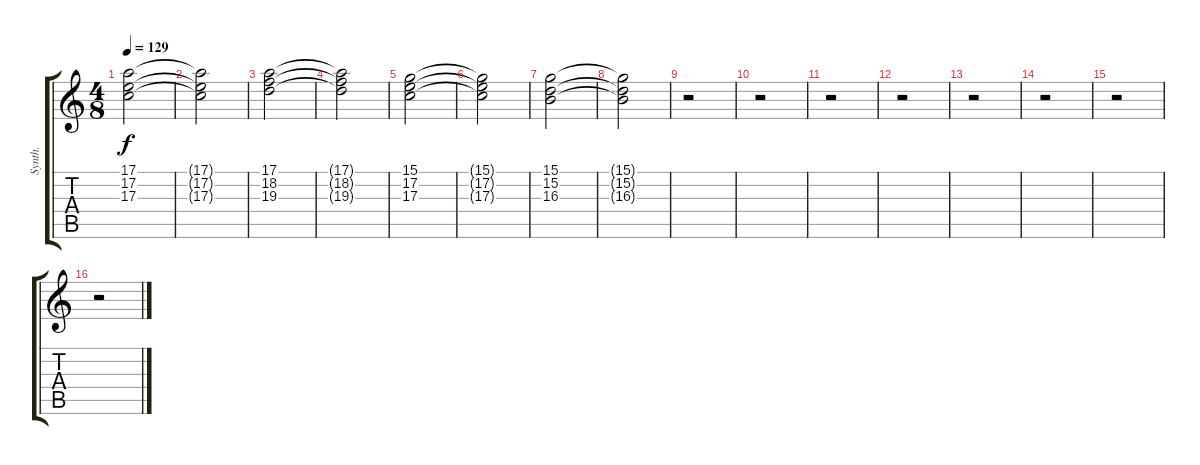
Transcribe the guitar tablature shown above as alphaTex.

\track ("Synth." "Synth.") {instrument stringensemble2}
\staff {score tabs}
\tuning (E4 B3 G3 D3 A2 E2) {hide}
\ts (4 8)
\tempo 129
\clef g2
\ks c
(17.1 17.2 17.3).2{dy f} |
(17.1{t} 17.2{t} 17.3{t}).2 |
(17.1 18.2 19.3).2 |
(17.1{t} 18.2{t} 19.3{t}).2 |
(15.1 17.2 17.3).2 |
(15.1{t} 17.2{t} 17.3{t}).2 |
(15.1 15.2 16.3).2 |
(15.1{t} 15.2{t} 16.3{t}).2 |
r.2 |
r.2 |
r.2 |
r.2 |
r.2 |
r.2 |
r.2 |
r.2
